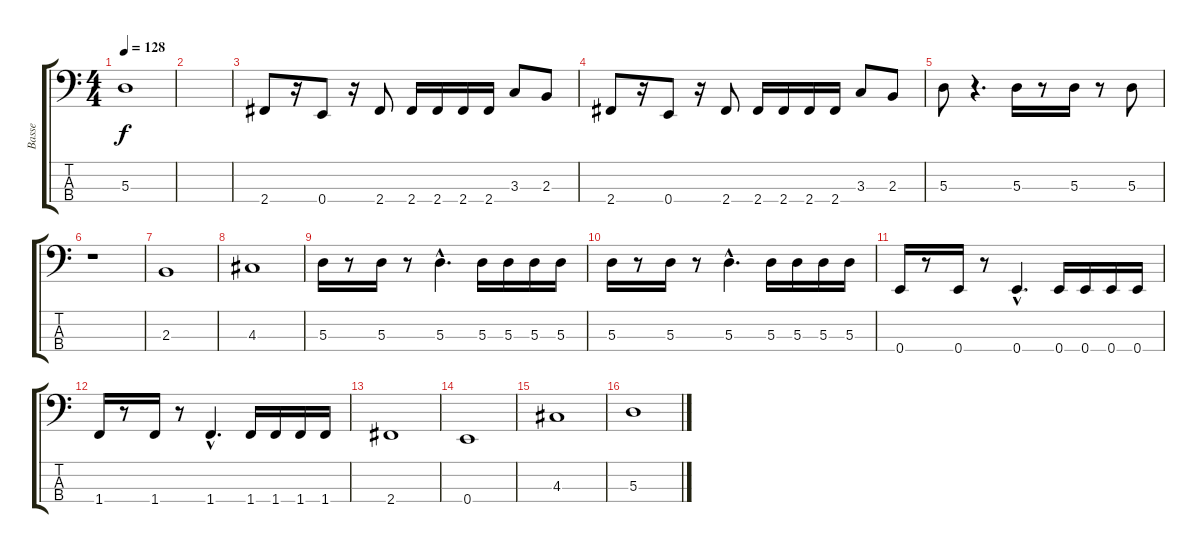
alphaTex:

\track ("Basse" "Basse") {instrument electricbassfinger}
\staff {score tabs}
\tuning (G2 D2 A1 E1) {hide}
\ts (4 4)
\tempo 128
\clef f4
\ks c
5.3.1{dy f} |
|
2.4.8 r.16 0.4.8 r.16 2.4.8 2.4.16 2.4.16 2.4.16 2.4.16 3.3.8 2.3.8 |
2.4.8 r.16 0.4.8 r.16 2.4.8 2.4.16 2.4.16 2.4.16 2.4.16 3.3.8 2.3.8 |
5.3.8 r.4{d} 5.3.16 r.8 5.3.16 r.8 5.3.8 |
r.1 |
2.3.1 |
4.3.1 |
5.3.16 r.8 5.3.16 r.8 5.3{hac}.4{d} 5.3.16 5.3.16 5.3.16 5.3.16 |
5.3.16 r.8 5.3.16 r.8 5.3{hac}.4{d} 5.3.16 5.3.16 5.3.16 5.3.16 |
0.4.16 r.8 0.4.16 r.8 0.4{hac}.4{d} 0.4.16 0.4.16 0.4.16 0.4.16 |
1.4.16 r.8 1.4.16 r.8 1.4{hac}.4{d} 1.4.16 1.4.16 1.4.16 1.4.16 |
2.4.1 |
0.4.1 |
4.3.1 |
5.3.1
